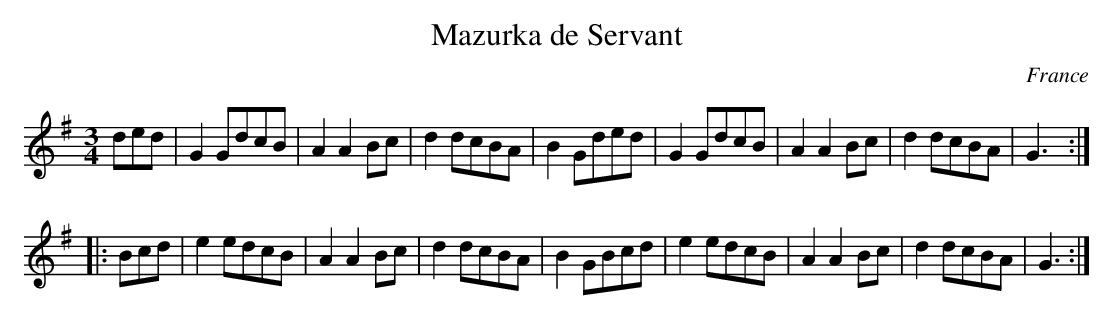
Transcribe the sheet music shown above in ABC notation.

X:1
T:Mazurka de Servant
M:3/4
O:France
K:G
ded|\
G2GdcB| A2A2 Bc| d2dcBA| B2Gded|\
G2GdcB| A2A2 Bc| d2dcBA| G3 :|
|: Bcd|\
e2edcB| A2A2 Bc| d2 dcBA| B2GBcd|\
e2edcB| A2A2 Bc| d2 dcBA| G3 :|
